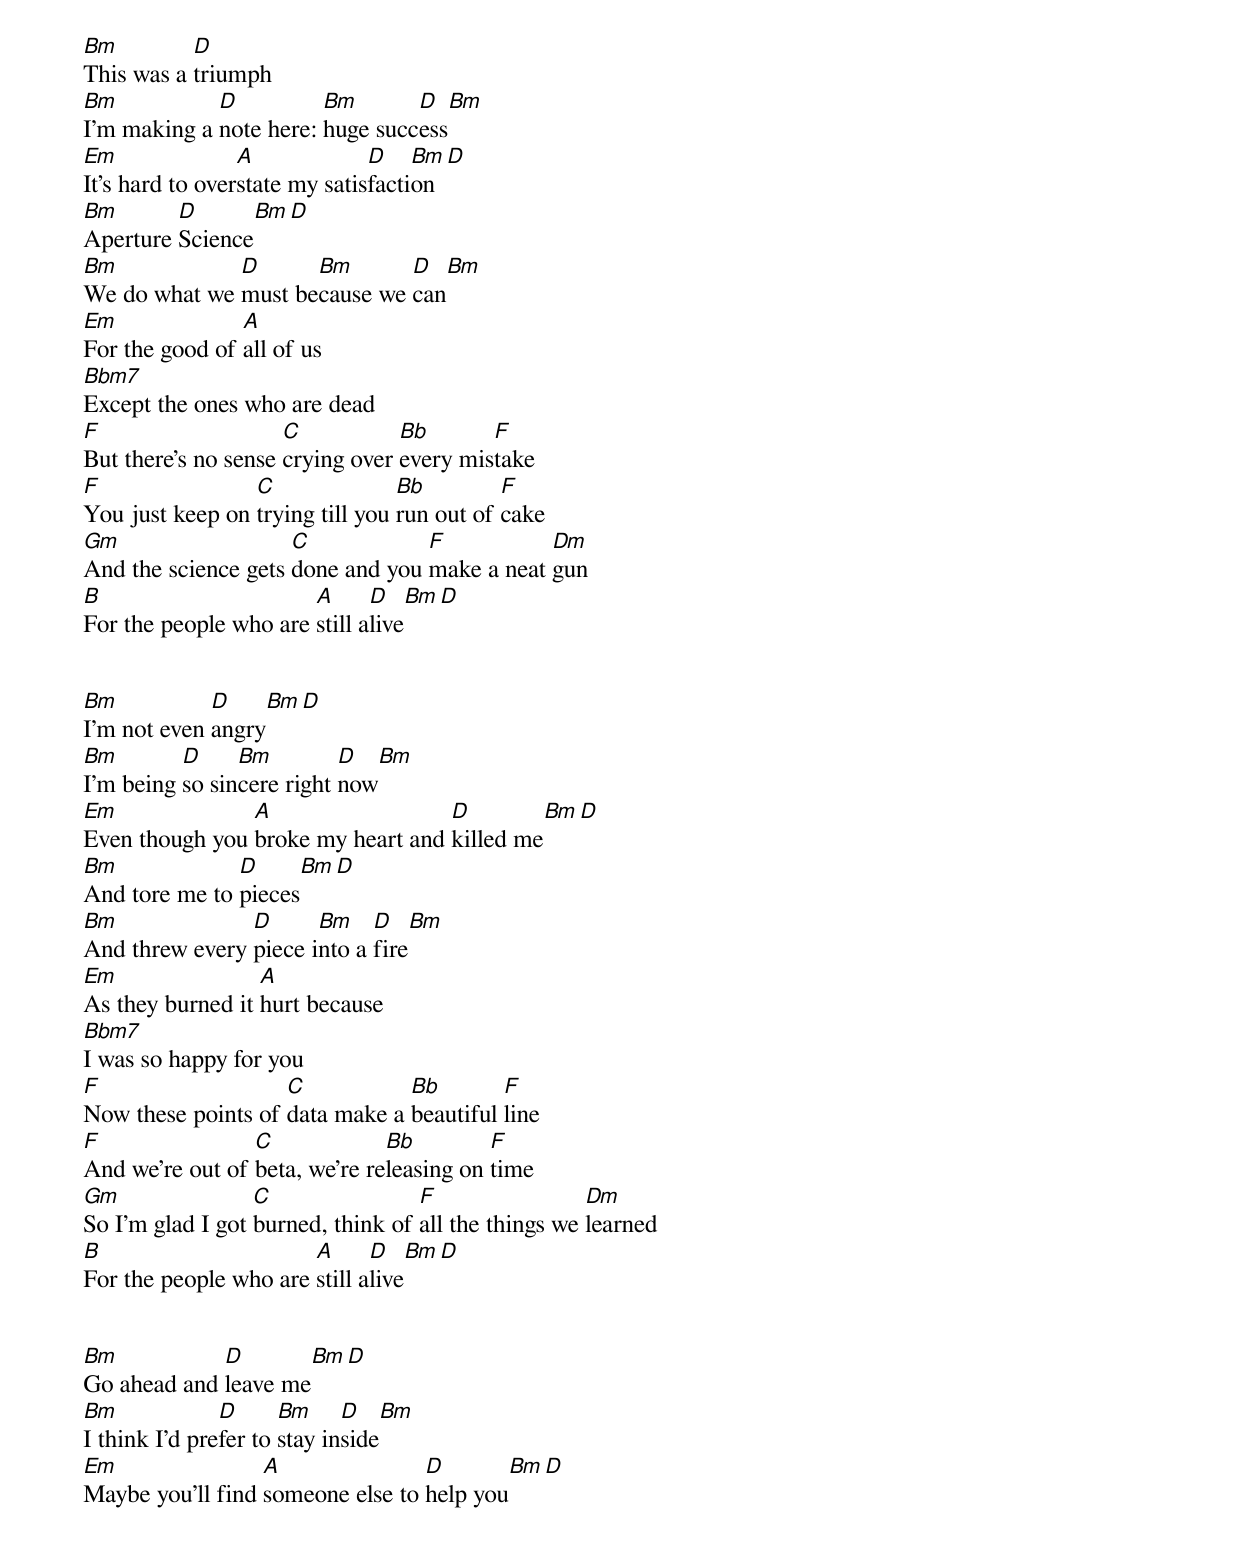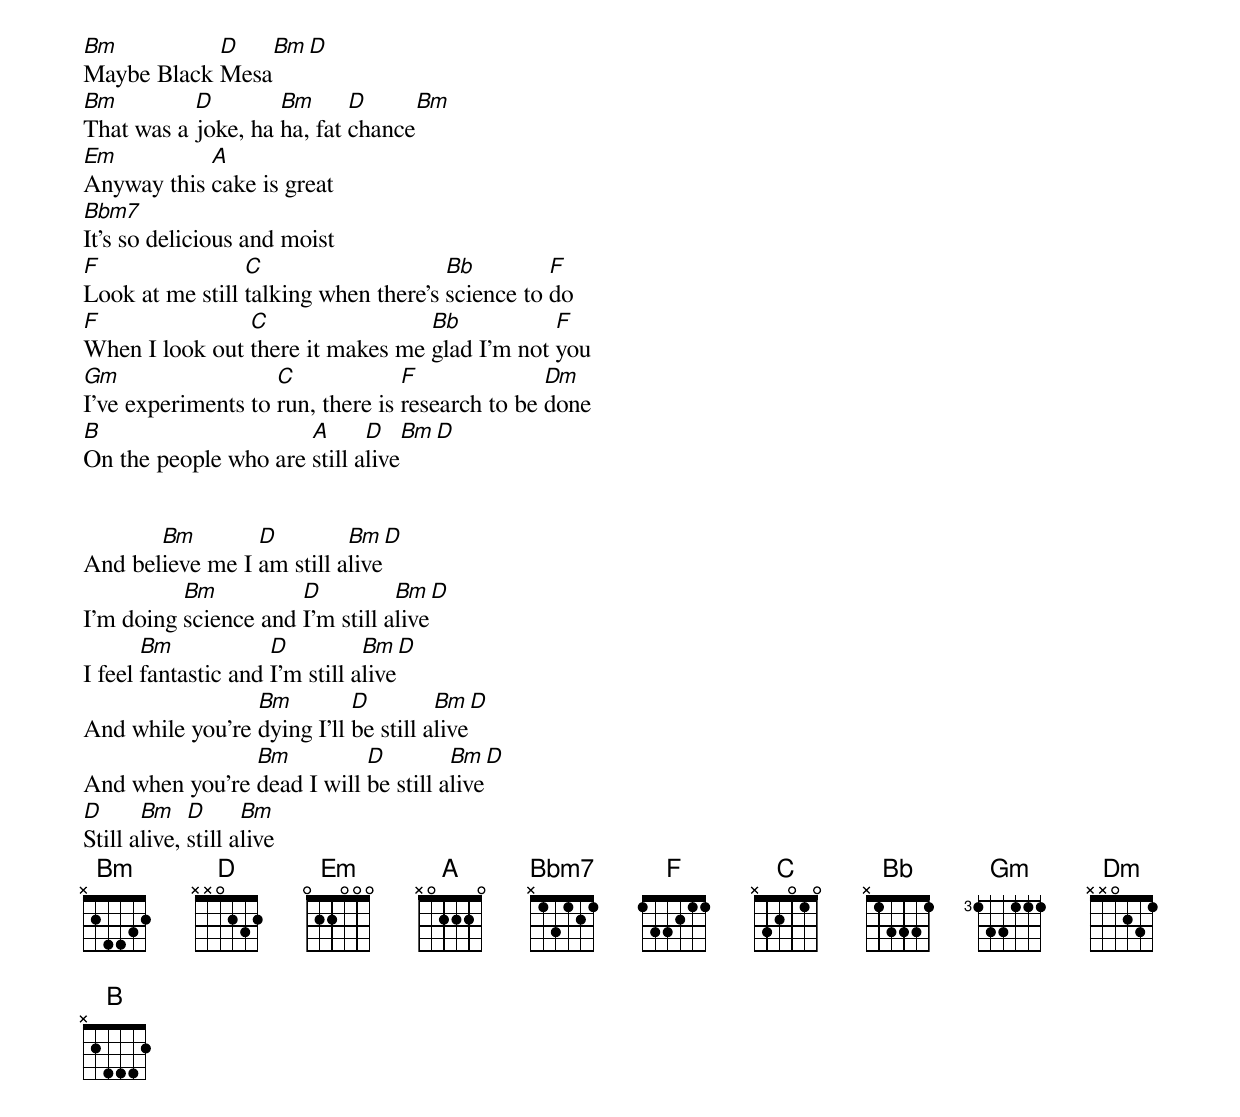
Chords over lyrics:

Bm         D
This was a triumph
Bm           D          Bm       D        Bm
I’m making a note here: huge success
Em               A             D    Bm    D
It’s hard to overstate my satisfaction
Bm       D       Bm       D
Aperture Science
Bm            D      Bm       D       Bm
We do what we must because we can
Em              A
For the good of all of us
Bbm7
Except the ones who are dead
F                    C           Bb       F
But there’s no sense crying over every mistake
F                C               Bb         F
You just keep on trying till you run out of cake
Gm                   C            F           Dm
And the science gets done and you make a neat gun
B                      A      D    Bm   D
For the people who are still alive


Bm           D         Bm         D
I’m not even angry
Bm        D     Bm         D        Bm
I’m being so sincere right now
Em              A                  D        Bm    D
Even though you broke my heart and killed me
Bm             D       Bm       D
And tore me to pieces
Bm              D      Bm    D       Bm
And threw every piece into a fire
Em                A
As they burned it hurt because
Bbm7
I was so happy for you
F                   C           Bb        F
Now these points of data make a beautiful line
F                C             Bb         F
And we’re out of beta, we’re releasing on time
Gm                C                F                 Dm
So I’m glad I got burned, think of all the things we learned
B                      A      D    Bm   D
For the people who are still alive


Bm           D         Bm         D
Go ahead and leave me
Bm             D      Bm     D        Bm
I think I’d prefer to stay inside
Em                A               D        Bm    D
Maybe you’ll find someone else to help you
Bm          D       Bm       D
Maybe Black Mesa
Bm         D        Bm      D       Bm
That was a joke, ha ha, fat chance
Em          A
Anyway this cake is great
Bbm7
It’s so delicious and moist
F                C                    Bb         F
Look at me still talking when there’s science to do
F               C                 Bb           F
When I look out there it makes me glad I’m not you
Gm                  C             F              Dm
I’ve experiments to run, there is research to be done
B                     A      D    Bm   D
On the people who are still alive


       Bm        D         Bm     D
And believe me I am still alive
          Bm          D          Bm     D
I’m doing science and I’m still alive
       Bm            D          Bm     D
I feel fantastic and I’m still alive
                 Bm         D         Bm     D
And while you’re dying I’ll be still alive
                Bm          D         Bm     D
And when you’re dead I will be still alive
D      Bm    D      Bm
Still alive, still alive
